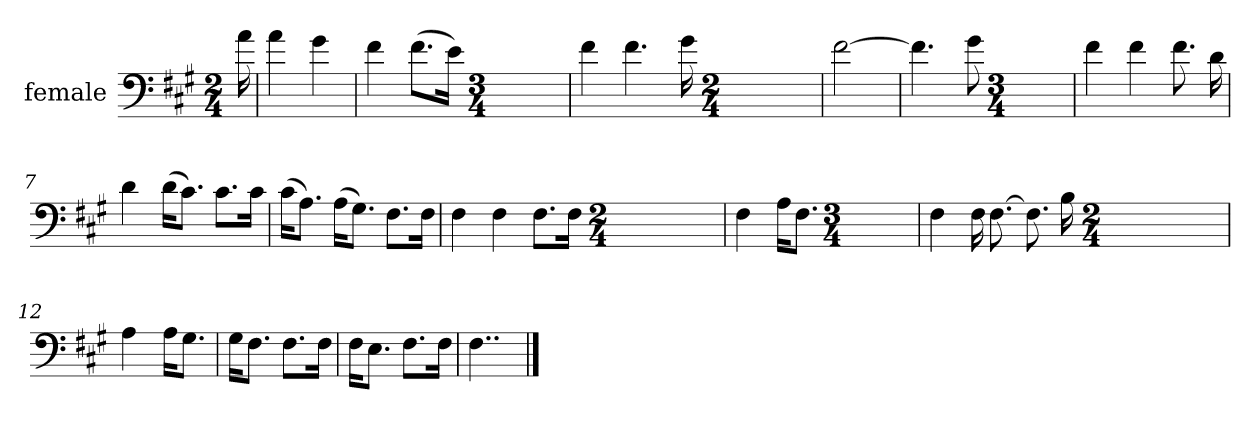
**kern
*part1
*staff1
*I"female
*clefF4
*k[f#c#g#]
*M2/4
*MM66
=
16a
=1
4a
4g#
=2
4f#
(8.f#\L
16e\Jk)
*M3/4
=3
4f#
4.f#
16g#
*M2/4
=4
[2f#
=5
4.f#]
8g#
*M3/4
=6
4f#
4f#
8.f#
16d
=7
4d
(16d\KL
8.c#\J)
8.c#\L
16c#\Jk
=8
(16c#\KL
8.A\J)
(16A\KL
8.G#\J)
8.F#\L
16F#\Jk
=9
4F#
4F#
8.F#\L
16F#\Jk
*M2/4
=10
4F#
16A\KL
8.F#\J
*M3/4
=11
4F#
16F#
[8.F#
8.F#]
16B
*M2/4
=12
4A
16A\KL
8.G#\J
=13
16G#\KL
8.F#\J
8.F#\L
16F#\Jk
=14
16F#\KL
8.E\J
8.F#\L
16F#\Jk
=15
4..F#
==
*-
